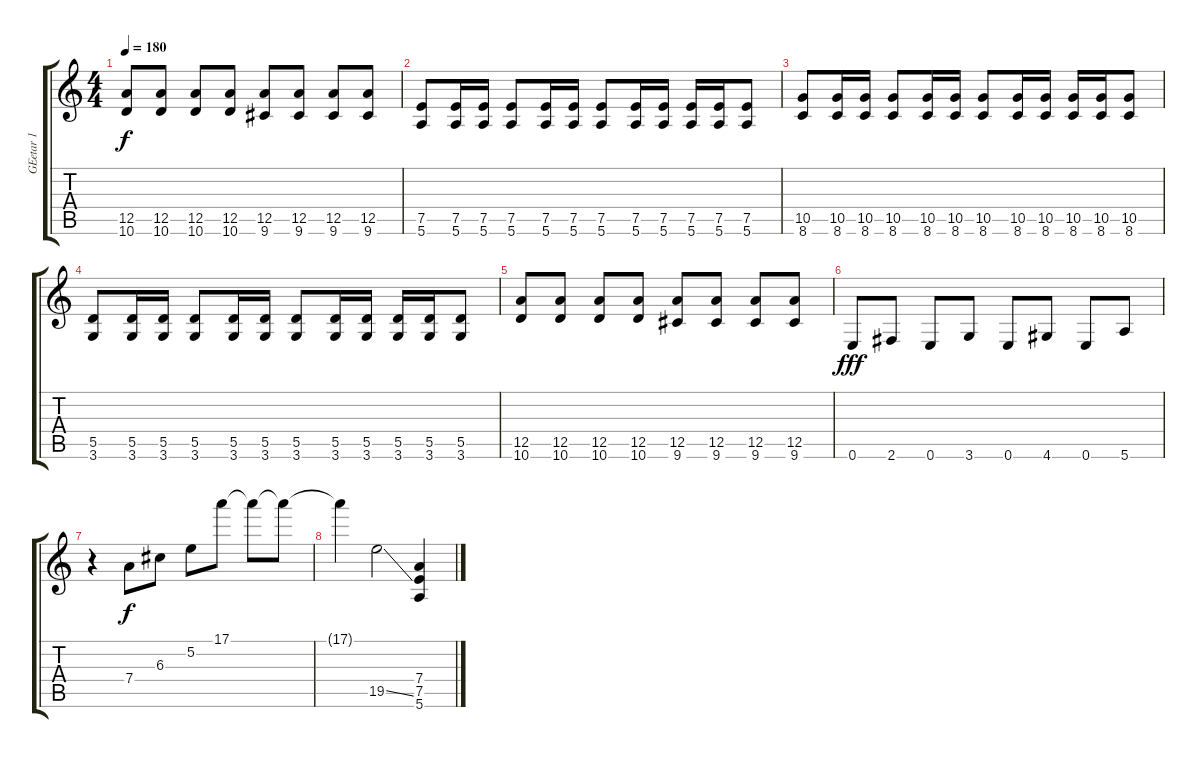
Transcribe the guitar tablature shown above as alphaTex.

\track ("GEetar 1" "GEetar 1") {instrument distortionguitar}
\staff {score tabs}
\tuning (E4 B3 G3 D3 A2 E2) {hide}
\ts (4 4)
\tempo 180
\clef g2
\ks c
(12.5 10.6).8{dy f} (12.5 10.6).8 (12.5 10.6).8 (12.5 10.6).8 (12.5 9.6).8 (12.5 9.6).8 (12.5 9.6).8 (12.5 9.6).8 |
(7.5 5.6).8 (7.5 5.6).16 (7.5 5.6).16 (7.5 5.6).8 (7.5 5.6).16 (7.5 5.6).16 (7.5 5.6).8 (7.5 5.6).16 (7.5 5.6).16 (7.5 5.6).16 (7.5 5.6).16 (7.5 5.6).8 |
(10.5 8.6).8 (10.5 8.6).16 (10.5 8.6).16 (10.5 8.6).8 (10.5 8.6).16 (10.5 8.6).16 (10.5 8.6).8 (10.5 8.6).16 (10.5 8.6).16 (10.5 8.6).16 (10.5 8.6).16 (10.5 8.6).8 |
(5.5 3.6).8 (5.5 3.6).16 (5.5 3.6).16 (5.5 3.6).8 (5.5 3.6).16 (5.5 3.6).16 (5.5 3.6).8 (5.5 3.6).16 (5.5 3.6).16 (5.5 3.6).16 (5.5 3.6).16 (5.5 3.6).8 |
(12.5 10.6).8 (12.5 10.6).8 (12.5 10.6).8 (12.5 10.6).8 (12.5 9.6).8 (12.5 9.6).8 (12.5 9.6).8 (12.5 9.6).8 |
0.6.8{dy fff} 2.6.8 0.6.8 3.6.8 0.6.8 4.6.8 0.6.8 5.6.8 |
r.4 7.4.8{dy f} 6.3.8 5.2.8 17.1.8 17.1{t}.8 17.1{t}.8 |
17.1{t}.4 19.5{ss}.2 (7.4 7.5 5.6).4
